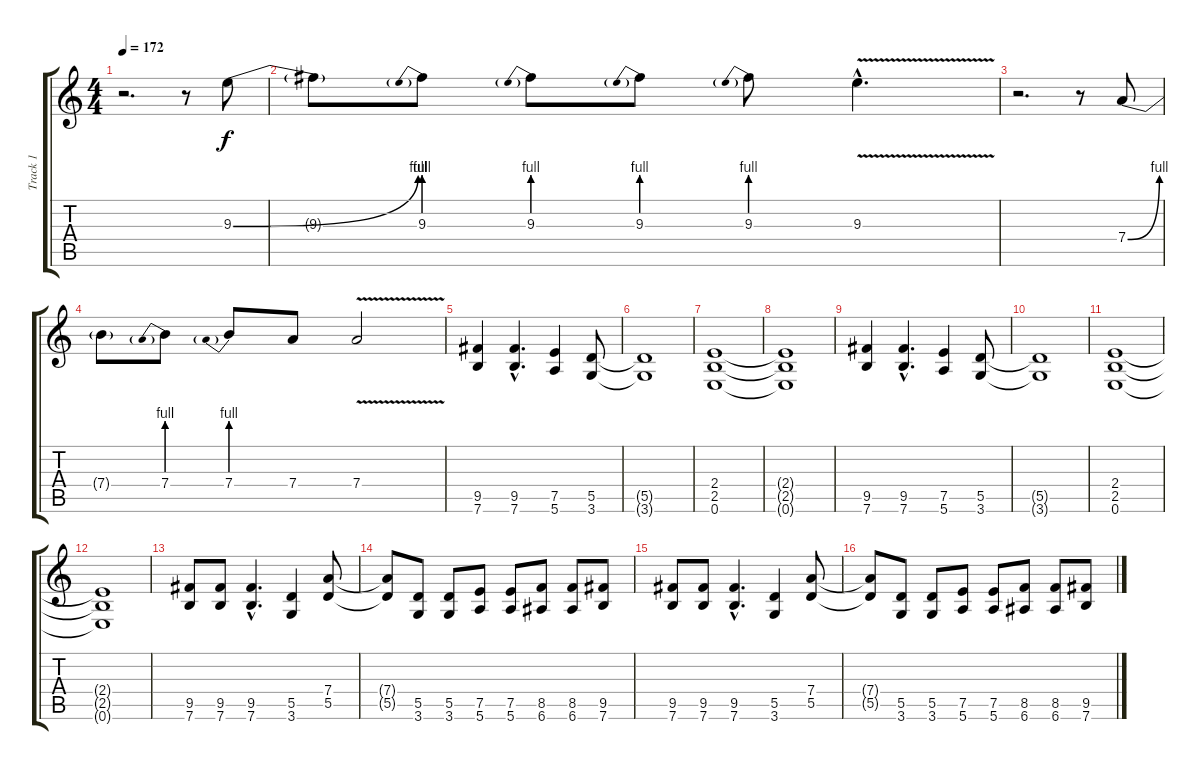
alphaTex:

\track ("Track 1" "Track 1") {instrument overdrivenguitar}
\staff {score tabs}
\tuning (E4 B3 G3 D3 A2 E2) {hide}
\ts (4 4)
\tempo 172
\clef g2
\ks c
r.2{d dy f} r.8 9.3{be (bend 0 0 60 4)}.8 |
9.3{t}.8 9.3{be (prebend 0 4 60 4)}.8 9.3{be (prebend 0 4 60 4)}.8 9.3{be (prebend 0 4 60 4)}.8 9.3{be (prebend 0 4 60 4)}.8 9.3{v hac}.4{d} |
r.2{d} r.8 7.4{be (bend 0 0 60 4)}.8 |
7.4{t}.8 7.4{be (prebend 0 4 60 4)}.8 7.4{be (prebend 0 4 60 4)}.8 7.4.8 7.4{v}.2 |
(9.5 7.6).4 (9.5{hac} 7.6{hac}).4{d} (7.5 5.6).4 (5.5 3.6).8 |
(5.5{t} 3.6{t}).1 |
(2.4 2.5 0.6).1 |
(2.4{t} 2.5{t} 0.6{t}).1 |
(9.5 7.6).4 (9.5{hac} 7.6{hac}).4{d} (7.5 5.6).4 (5.5 3.6).8 |
(5.5{t} 3.6{t}).1 |
(2.4 2.5 0.6).1 |
(2.4{t} 2.5{t} 0.6{t}).1 |
(9.5 7.6).8 (9.5 7.6).8 (9.5{hac} 7.6{hac}).4{d} (5.5 3.6).4 (7.4 5.5).8 |
(7.4{t} 5.5{t}).8 (5.5 3.6).8 (5.5 3.6).8 (7.5 5.6).8 (7.5 5.6).8 (8.5 6.6).8 (8.5 6.6).8 (9.5 7.6).8 |
(9.5 7.6).8 (9.5 7.6).8 (9.5{hac} 7.6{hac}).4{d} (5.5 3.6).4 (7.4 5.5).8 |
(7.4{t} 5.5{t}).8 (5.5 3.6).8 (5.5 3.6).8 (7.5 5.6).8 (7.5 5.6).8 (8.5 6.6).8 (8.5 6.6).8 (9.5 7.6).8
